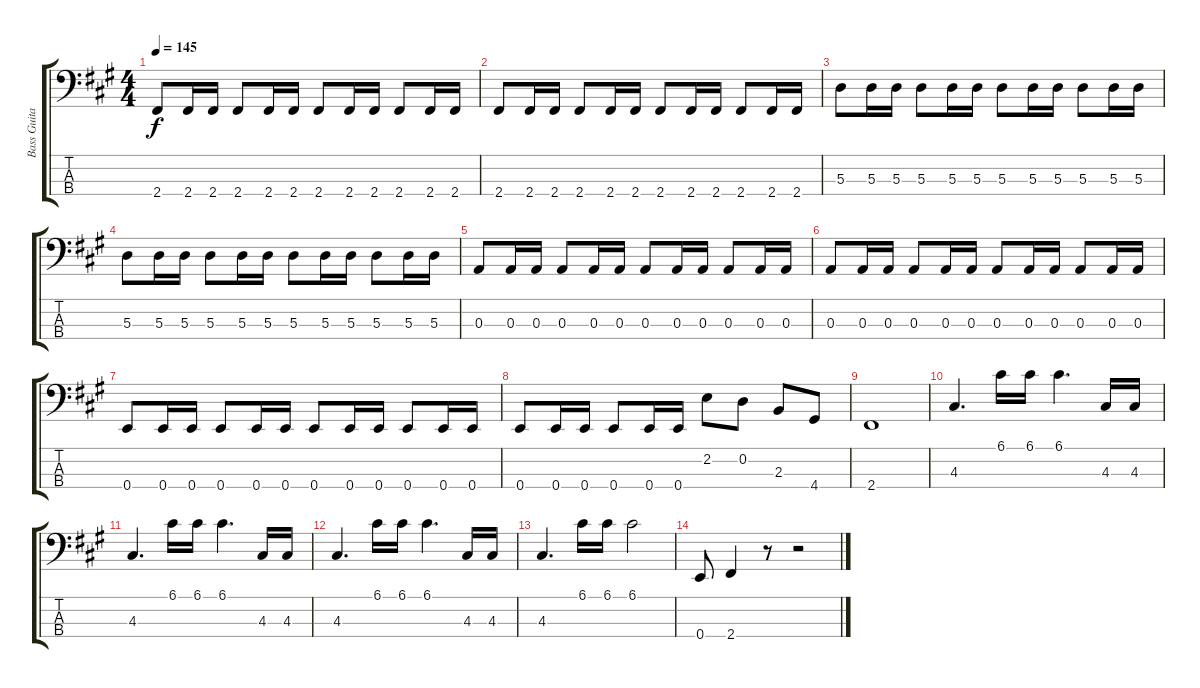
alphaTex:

\track ("Bass Guitar" "Bass Guita") {instrument electricbassfinger}
\staff {score tabs}
\tuning (G2 D2 A1 E1) {hide}
\ts (4 4)
\tempo 145
\clef f4
\ks f#minor
2.4.8{dy f} 2.4.16 2.4.16 2.4.8 2.4.16 2.4.16 2.4.8 2.4.16 2.4.16 2.4.8 2.4.16 2.4.16 |
2.4.8 2.4.16 2.4.16 2.4.8 2.4.16 2.4.16 2.4.8 2.4.16 2.4.16 2.4.8 2.4.16 2.4.16 |
5.3.8 5.3.16 5.3.16 5.3.8 5.3.16 5.3.16 5.3.8 5.3.16 5.3.16 5.3.8 5.3.16 5.3.16 |
5.3.8 5.3.16 5.3.16 5.3.8 5.3.16 5.3.16 5.3.8 5.3.16 5.3.16 5.3.8 5.3.16 5.3.16 |
0.3.8 0.3.16 0.3.16 0.3.8 0.3.16 0.3.16 0.3.8 0.3.16 0.3.16 0.3.8 0.3.16 0.3.16 |
0.3.8 0.3.16 0.3.16 0.3.8 0.3.16 0.3.16 0.3.8 0.3.16 0.3.16 0.3.8 0.3.16 0.3.16 |
0.4.8 0.4.16 0.4.16 0.4.8 0.4.16 0.4.16 0.4.8 0.4.16 0.4.16 0.4.8 0.4.16 0.4.16 |
0.4.8 0.4.16 0.4.16 0.4.8 0.4.16 0.4.16 2.2.8 0.2.8 2.3.8 4.4.8 |
2.4.1 |
4.3.4{d} 6.1.16 6.1.16 6.1.4{d} 4.3.16 4.3.16 |
4.3.4{d} 6.1.16 6.1.16 6.1.4{d} 4.3.16 4.3.16 |
4.3.4{d} 6.1.16 6.1.16 6.1.4{d} 4.3.16 4.3.16 |
4.3.4{d} 6.1.16 6.1.16 6.1.2 |
0.4.8 2.4.4 r.8 r.2
